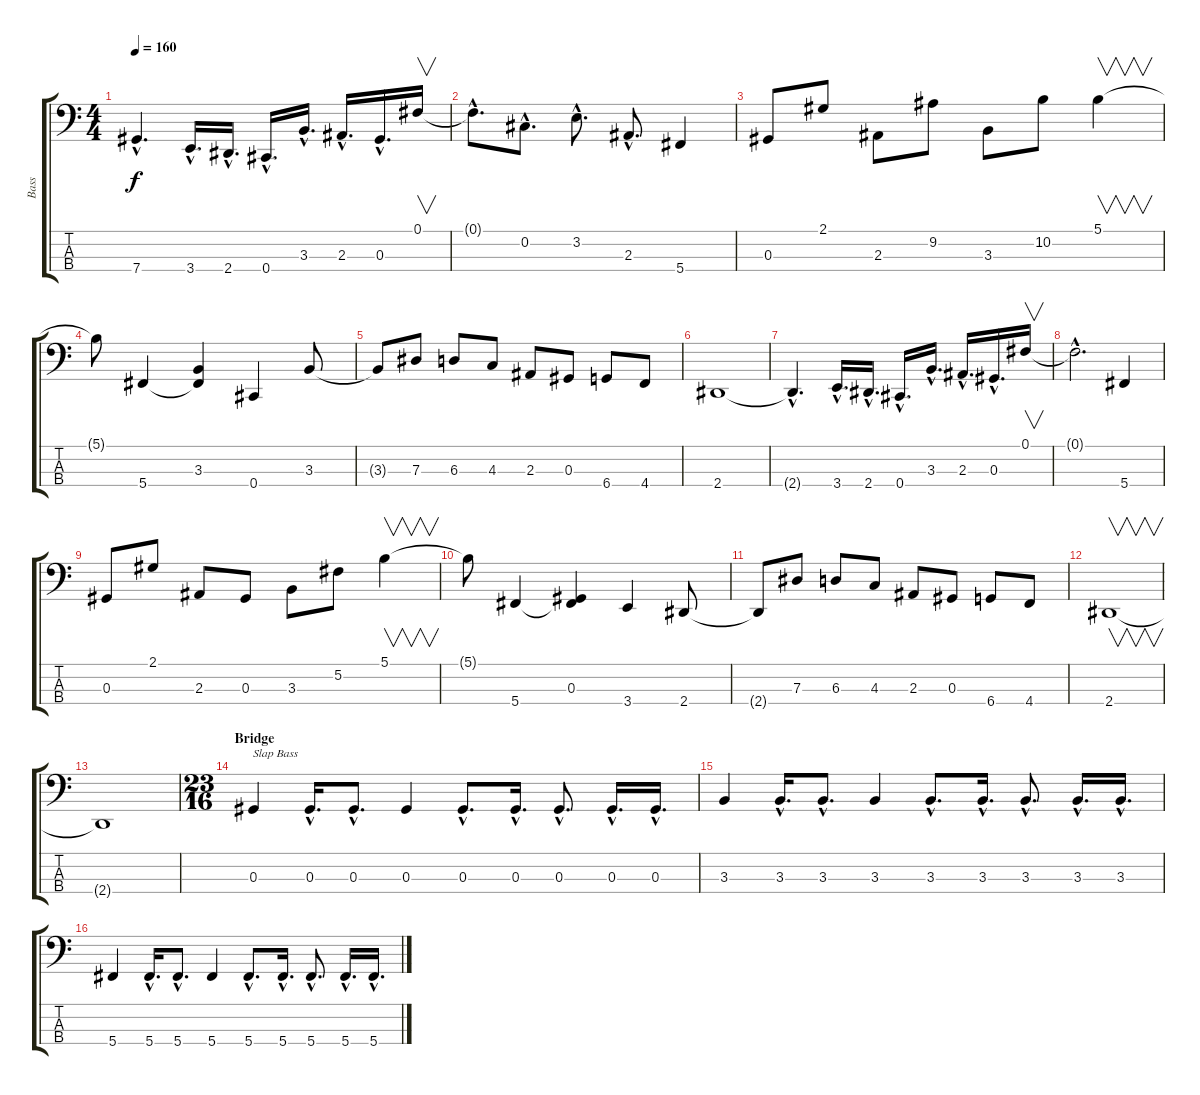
\track ("Bass" "Bass") {instrument slapbass1}
\staff {score tabs}
\tuning (Gb2 Db2 Ab1 Db1) {hide}
\ts (4 4)
\tempo 160
\clef f4
\ks c
7.4{hac t}.4{d dy f} 3.4{hac}.16{d} 2.4{hac}.16{d} 0.4{hac}.16{d} 3.3{hac}.16{d} 2.3{hac}.16{d} 0.3{hac}.16{d} 0.1.16{v} |
0.1{hac t}.8{d} 0.2{hac}.8{d} 3.2{hac}.8{d} 2.3{hac}.8{d} 5.4.4 |
0.3.8 2.1.8 2.3.8 9.2.8 3.3.8 10.2.8 5.1.4{v} |
5.1{t}.8 5.4.4 (3.3 5.4{t}).4 0.4.4 3.3.8 |
3.3{t}.8 7.3.8 6.3.8 4.3.8 2.3.8 0.3.8 6.4.8 4.4.8 |
2.4.1 |
2.4{hac t}.4{d} 3.4{hac}.16{d} 2.4{hac}.16{d} 0.4{hac}.16{d} 3.3{hac}.16{d} 2.3{hac}.16{d} 0.3{hac}.16{d} 0.1.16{v} |
0.1{hac t}.2{d} 5.4.4 |
0.3.8 2.1.8 2.3.8 0.3.8 3.3.8 5.2.8 5.1.4{v} |
5.1{t}.8 5.4.4 (0.3 5.4{t}).4 3.4.4 2.4.8 |
2.4{t}.8 7.3.8 6.3.8 4.3.8 2.3.8 0.3.8 6.4.8 4.4.8 |
2.4.1{v} |
2.4{t}.1 |
\ts (23 16)
\section ("" "Bridge")
0.3.4{txt "Slap Bass" instrument slapbass1} 0.3{hac}.16{d} 0.3{hac}.8{d} 0.3.4 0.3{hac}.8{d} 0.3{hac}.16{d} 0.3{hac}.8{d} 0.3{hac}.16{d} 0.3{hac}.16{d} |
3.3.4 3.3{hac}.16{d} 3.3{hac}.8{d} 3.3.4 3.3{hac}.8{d} 3.3{hac}.16{d} 3.3{hac}.8{d} 3.3{hac}.16{d} 3.3{hac}.16{d} |
5.4.4 5.4{hac}.16{d} 5.4{hac}.8{d} 5.4.4 5.4{hac}.8{d} 5.4{hac}.16{d} 5.4{hac}.8{d} 5.4{hac}.16{d} 5.4{hac}.16{d}
